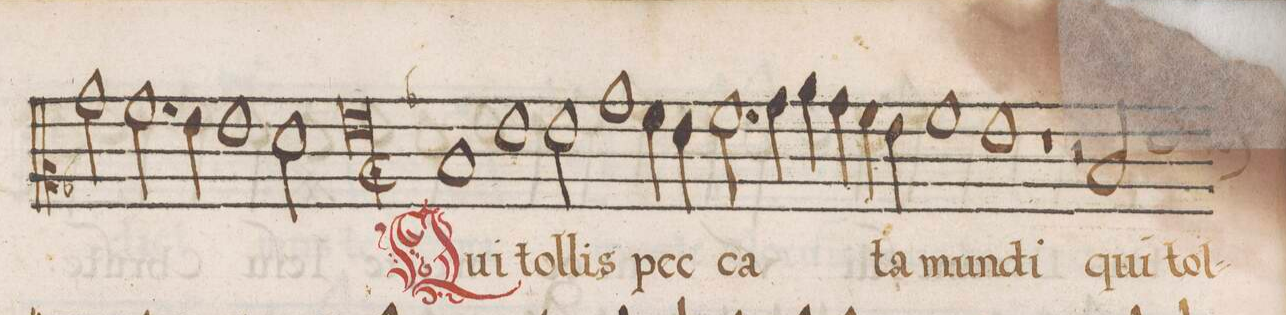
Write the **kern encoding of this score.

**kern	**text
*I"CANTVS	*
*clefC2	*
*k[b-]	*
*met(C)	*
*M2/1	*
2b-\	-re-
2.a\	-re
4g\	.
1g\	no-
=67-	=67-
2f\	.
[1gl\;<	-bis
*	*Xij
=68-	=68-
0g_	.
=69-	=69-
0g]	.
=70||	=70||
1d/	Qui
1g\	tol-
=71-	=71-
2g\	-lis
1b-\	pec-
4a\	.
4g\	.
=72-	=72-
2.a\	-ca-
4b-\	.
4cc\	.
4b-\	.
4a\	-ta
4g\	.
=73-	=73-
1a\	mun-
1g\	-di
=74-	=74-
1r	.
2r	.
2d/	qui
=75-	=75-
*custos:f	*
1g\	tol:
*-	*-
